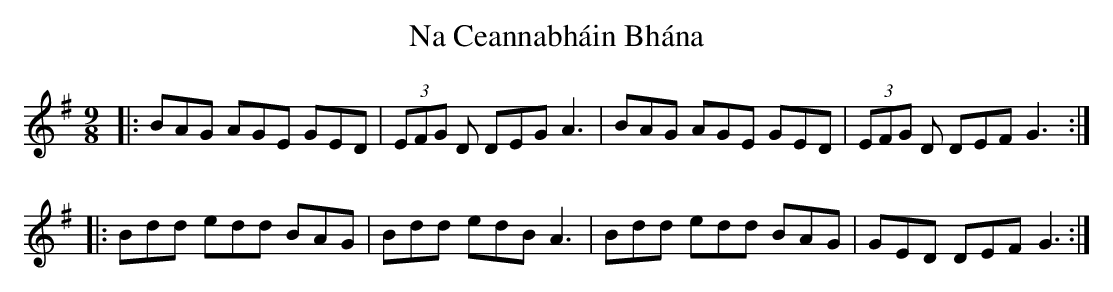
X:1
T: Na Ceannabháin Bhána
M: 9/8
L: 1/8
K: Gmaj
|:BAG AGE GED|(3EFG D DEG A3|BAG AGE GED|(3EFG D DEF G3:|
|:Bdd edd BAG|Bdd edB A3|Bdd edd BAG|GED DEF G3:|
